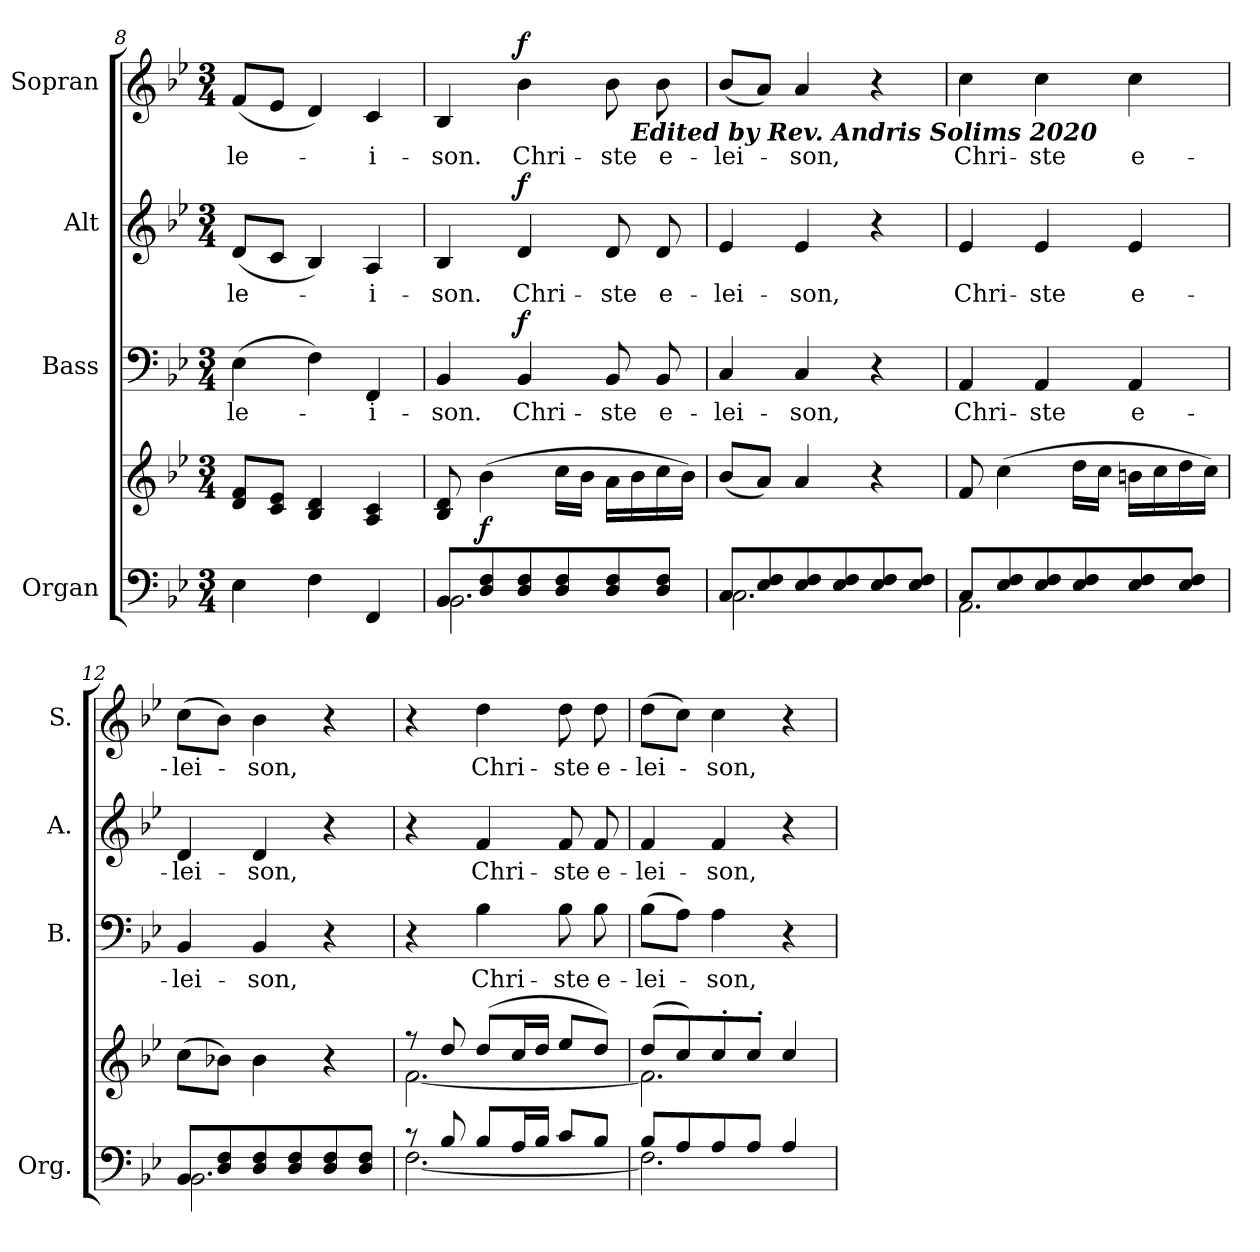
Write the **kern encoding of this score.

**kern	**kern	**dynam	**kern	**text	**dynam	**kern	**text	**dynam	**kern	**text	**dynam
*part4	*part4	*part4	*part3	*part3	*part3	*part2	*part2	*part2	*part1	*part1	*part1
*staff5	*staff4	*staff4/5	*staff3	*staff3	*staff3	*staff2	*staff2	*staff2	*staff1	*staff1	*staff1
*I"Organ	*	*	*I"Bass	*	*	*I"Alt	*	*	*I"Sopran	*	*
*I'Org.	*	*	*I'B.	*	*	*I'A.	*	*	*I'S.	*	*
!!LO:LB:g=z
*clefF4	*clefG2	*	*clefF4	*	*	*clefG2	*	*	*clefG2	*	*
*k[b-e-]	*k[b-e-]	*	*k[b-e-]	*	*	*k[b-e-]	*	*	*k[b-e-]	*	*
*B-:	*B-:	*	*B-:	*	*	*B-:	*	*	*B-:	*	*
*M3/4	*M3/4	*	*M3/4	*	*	*M3/4	*	*	*M3/4	*	*
=8	=8	=8	=8	=8	=8	=8	=8	=8	=8	=8	=8
!	!	!	!	!LO:LY:b:color=#000000	!	!	!	!	!	!	!
!	!	!	!	!	!	!	!LO:LY:b:color=#000000	!	!	!	!
!	!	!	!	!	!	!	!	!	!	!LO:LY:b:color=#000000	!
4E-i\	8di/ 8fiL	.	(4E-i\	-le-	.	(8di/L	-le-	.	(8fi/L	-le-	.
.	8ci/ 8e-iJ	.	.	.	.	8ci/J	.	.	8e-i/J	.	.
4Fi\	4B-i/ 4di	.	4Fi\)	.	.	4B-i/)	.	.	4di/)	.	.
!	!	!	!	!LO:LY:b:color=#000000	!	!	!	!	!	!	!
!	!	!	!	!	!	!	!LO:LY:b:color=#000000	!	!	!	!
!	!	!	!	!	!	!	!	!	!	!LO:LY:b:color=#000000	!
4FFi/	4Ai/ 4ci	.	4FFi/	-i-	.	4Ai/	-i-	.	4ci/	-i-	.
=9	=9	=9	=9	=9	=9	=9	=9	=9	=9	=9	=9
*^	*	*	*	*	*	*	*	*	*	*	*
!	!	!	!	!	!LO:LY:b:color=#000000	!	!	!	!	!	!	!
!	!	!	!	!	!	!	!	!LO:LY:b:color=#000000	!	!	!	!
!	!	!	!	!	!	!	!	!	!	!	!LO:LY:b:color=#000000	!
*	*	*	*	*	*	*	*	*	*	*^	*	*
8BB-i/L	2.BB-i\	8B-i/ 8di	.	4BB-i/	-son.	.	4B-i/	-son.	.	4B-i/	2ryy	-son.	.
8Di/ 8Fi	.	(4b-i\	f	.	.	.	.	.	.	.	.	.	.
!	!	!	!	!	!LO:LY:b:color=#000000	!	!	!	!	!	!	!	!
!	!	!	!	!	!	!	!	!LO:LY:b:color=#000000	!	!	!	!	!
!	!	!	!	!	!	!	!	!	!	!	!	!LO:LY:b:color=#000000	!
8Di/ 8Fi	.	.	.	4BB-i/	Chri-	f	4di/	Chri-	f	4b-i\	.	Chri-	f
8Di/ 8Fi	.	16cci\LL	.	.	.	.	.	.	.	.	.	.	.
.	.	16b-i\JJ	.	.	.	.	.	.	.	.	.	.	.
!	!	!	!	!	!LO:LY:b:color=#000000	!	!	!	!	!	!	!	!
!	!	!	!	!	!	!	!	!LO:LY:b:color=#000000	!	!	!	!	!
!	!	!	!	!	!	!	!	!	!	!	!	!LO:LY:b:color=#000000	!
8Di/ 8Fi	.	16ai\LL	.	8BB-i/	-ste	.	8di/	-ste	.	8b-i\	16ryy	-ste	.
!	!	!	!	!	!	!	!	!	!	!	!LO:TX:b:Bi:t=Edited by Rev. Andris Solims  2020	!	!
.	.	16b-i\	.	.	.	.	.	.	.	.	8.ryy	.	.
!	!	!	!	!	!LO:LY:b:color=#000000	!	!	!	!	!	!	!	!
!	!	!	!	!	!	!	!	!LO:LY:b:color=#000000	!	!	!	!	!
!	!	!	!	!	!	!	!	!	!	!	!	!LO:LY:b:color=#000000	!
8Di/ 8FiJ	.	16cci\	.	8BB-i/	e-	.	8di/	e-	.	8b-i\	.	e-	.
.	.	16b-i\JJ)	.	.	.	.	.	.	.	.	.	.	.
*	*	*	*	*	*	*	*	*	*	*v	*v	*	*
=10	=10	=10	=10	=10	=10	=10	=10	=10	=10	=10	=10	=10
*	*	*	*	*	*	*	*	*	*	*^	*	*
!	!	!	!	!	!LO:LY:b:color=#000000	!	!	!	!	!	!	!	!
*	*	*	*	*	*	*	*	*	*	*v	*v	*	*
*	*	*	*	*	*	*	*	*	*	*^	*	*
!	!	!	!	!	!	!	!	!LO:LY:b:color=#000000	!	!	!	!	!
*	*	*	*	*	*	*	*	*	*	*v	*v	*	*
*	*	*	*	*	*	*	*	*	*	*^	*	*
!	!	!	!	!	!	!	!	!	!	!	!	!LO:LY:b:color=#000000	!
*	*	*	*	*	*	*	*	*	*	*v	*v	*	*
8Ci/L	2.Ci\	(8b-i/L	.	4Ci/	-lei-	.	4e-i/	-lei-	.	(8b-i/L	-lei-	.
8E-i/ 8Fi	.	8ai/J)	.	.	.	.	.	.	.	8ai/J)	.	.
!	!	!	!	!	!LO:LY:b:color=#000000	!	!	!	!	!	!	!
!	!	!	!	!	!	!	!	!LO:LY:b:color=#000000	!	!	!	!
!	!	!	!	!	!	!	!	!	!	!	!LO:LY:b:color=#000000	!
8E-i/ 8Fi	.	4ai/	.	4Ci/	-son,	.	4e-i/	-son,	.	4ai/	-son,	.
8E-i/ 8Fi	.	.	.	.	.	.	.	.	.	.	.	.
8E-i/ 8Fi	.	4r	.	4r	.	.	4r	.	.	4r	.	.
8E-i/ 8FiJ	.	.	.	.	.	.	.	.	.	.	.	.
=11	=11	=11	=11	=11	=11	=11	=11	=11	=11	=11	=11	=11
!	!	!	!	!	!LO:LY:b:color=#000000	!	!	!	!	!	!	!
!	!	!	!	!	!	!	!	!LO:LY:b:color=#000000	!	!	!	!
!	!	!	!	!	!	!	!	!	!	!	!LO:LY:b:color=#000000	!
8Ci/L	2.AAi\	8fi/	.	4AAi/	Chri-	.	4e-i/	Chri-	.	4cci\	Chri-	.
8E-i/ 8Fi	.	(4cci\	.	.	.	.	.	.	.	.	.	.
!	!	!	!	!	!LO:LY:b:color=#000000	!	!	!	!	!	!	!
!	!	!	!	!	!	!	!	!LO:LY:b:color=#000000	!	!	!	!
!	!	!	!	!	!	!	!	!	!	!	!LO:LY:b:color=#000000	!
8E-i/ 8Fi	.	.	.	4AAi/	-ste	.	4e-i/	-ste	.	4cci\	-ste	.
8E-i/ 8Fi	.	16ddi\LL	.	.	.	.	.	.	.	.	.	.
.	.	16cci\JJ	.	.	.	.	.	.	.	.	.	.
!	!	!	!	!	!LO:LY:b:color=#000000	!	!	!	!	!	!	!
!	!	!	!	!	!	!	!	!LO:LY:b:color=#000000	!	!	!	!
!	!	!	!	!	!	!	!	!	!	!	!LO:LY:b:color=#000000	!
8E-i/ 8Fi	.	16bni\LL	.	4AAi/	e-	.	4e-i/	e-	.	4cci\	e-	.
.	.	16cci\	.	.	.	.	.	.	.	.	.	.
8E-i/ 8FiJ	.	16ddi\	.	.	.	.	.	.	.	.	.	.
.	.	16cci\JJ)	.	.	.	.	.	.	.	.	.	.
=12	=12	=12	=12	=12	=12	=12	=12	=12	=12	=12	=12	=12
!	!	!	!	!	!LO:LY:b:color=#000000	!	!	!	!	!	!	!
!	!	!	!	!	!	!	!	!LO:LY:b:color=#000000	!	!	!	!
!	!	!	!	!	!	!	!	!	!	!	!LO:LY:b:color=#000000	!
8BB-i/L	2.BB-i\	(8cci\L	.	4BB-i/	-lei-	.	4di/	-lei-	.	(8cci\L	-lei-	.
8Di/ 8Fi	.	8b-Xi\J)	.	.	.	.	.	.	.	8b-i\J)	.	.
!	!	!	!	!	!LO:LY:b:color=#000000	!	!	!	!	!	!	!
!	!	!	!	!	!	!	!	!LO:LY:b:color=#000000	!	!	!	!
!	!	!	!	!	!	!	!	!	!	!	!LO:LY:b:color=#000000	!
8Di/ 8Fi	.	4b-i\	.	4BB-i/	-son,	.	4di/	-son,	.	4b-i\	-son,	.
8Di/ 8Fi	.	.	.	.	.	.	.	.	.	.	.	.
8Di/ 8Fi	.	4r	.	4r	.	.	4r	.	.	4r	.	.
8Di/ 8FiJ	.	.	.	.	.	.	.	.	.	.	.	.
!!LO:PB:g=z
=13	=13	=13	=13	=13	=13	=13	=13	=13	=13	=13	=13	=13
*	*	*^	*	*	*	*	*	*	*	*	*	*
8r	[<2.Fi\	8r	[<2.fi\	.	4r	.	.	4r	.	.	4r	.	.
8B-i/	.	8ddi/	.	.	.	.	.	.	.	.	.	.	.
!	!	!	!	!	!	!LO:LY:b:color=#000000	!	!	!	!	!	!	!
!	!	!	!	!	!	!	!	!	!LO:LY:b:color=#000000	!	!	!	!
!	!	!	!	!	!	!	!	!	!	!	!	!LO:LY:b:color=#000000	!
8B-i/L	.	(8ddi/L	.	.	4B-i\	Chri-	.	4fi/	Chri-	.	4ddi\	Chri-	.
16Ai/L	.	16cci/L	.	.	.	.	.	.	.	.	.	.	.
16B-i/JJ	.	16ddi/JJ	.	.	.	.	.	.	.	.	.	.	.
!	!	!	!	!	!	!LO:LY:b:color=#000000	!	!	!	!	!	!	!
!	!	!	!	!	!	!	!	!	!LO:LY:b:color=#000000	!	!	!	!
!	!	!	!	!	!	!	!	!	!	!	!	!LO:LY:b:color=#000000	!
8ci/L	.	8ee-i/L	.	.	8B-i\	-ste	.	8fi/	-ste	.	8ddi\	-ste	.
!	!	!	!	!	!	!LO:LY:b:color=#000000	!	!	!	!	!	!	!
!	!	!	!	!	!	!	!	!	!LO:LY:b:color=#000000	!	!	!	!
!	!	!	!	!	!	!	!	!	!	!	!	!LO:LY:b:color=#000000	!
8B-i/J	.	8ddi/J)	.	.	8B-i\	e-	.	8fi/	e-	.	8ddi\	e-	.
=14	=14	=14	=14	=14	=14	=14	=14	=14	=14	=14	=14	=14	=14
!	!	!	!	!	!	!LO:LY:b:color=#000000	!	!	!	!	!	!	!
!	!	!	!	!	!	!	!	!	!LO:LY:b:color=#000000	!	!	!	!
!	!	!	!	!	!	!	!	!	!	!	!	!LO:LY:b:color=#000000	!
8B-i/L	2.Fi\]	(8ddi/L	2.fi\]	.	(8B-i\L	-lei-	.	4fi/	-lei-	.	(8ddi\L	-lei-	.
8Ai/	.	8cci/)	.	.	8Ai\J)	.	.	.	.	.	8cci\J)	.	.
!	!	!	!	!	!	!LO:LY:b:color=#000000	!	!	!	!	!	!	!
!	!	!	!	!	!	!	!	!	!LO:LY:b:color=#000000	!	!	!	!
!	!	!	!	!	!	!	!	!	!	!	!	!LO:LY:b:color=#000000	!
8Ai/	.	8cc'i/	.	.	4Ai\	-son,	.	4fi/	-son,	.	4cci\	-son,	.
8Ai/J	.	8cc'i/J	.	.	.	.	.	.	.	.	.	.	.
4Ai/	.	4cci/	.	.	4r	.	.	4r	.	.	4r	.	.
*v	*v	*	*	*	*	*	*	*	*	*	*	*	*
*	*v	*v	*	*	*	*	*	*	*	*	*	*
=	=	=	=	=	=	=	=	=	=	=	=
*-	*-	*-	*-	*-	*-	*-	*-	*-	*-	*-	*-
